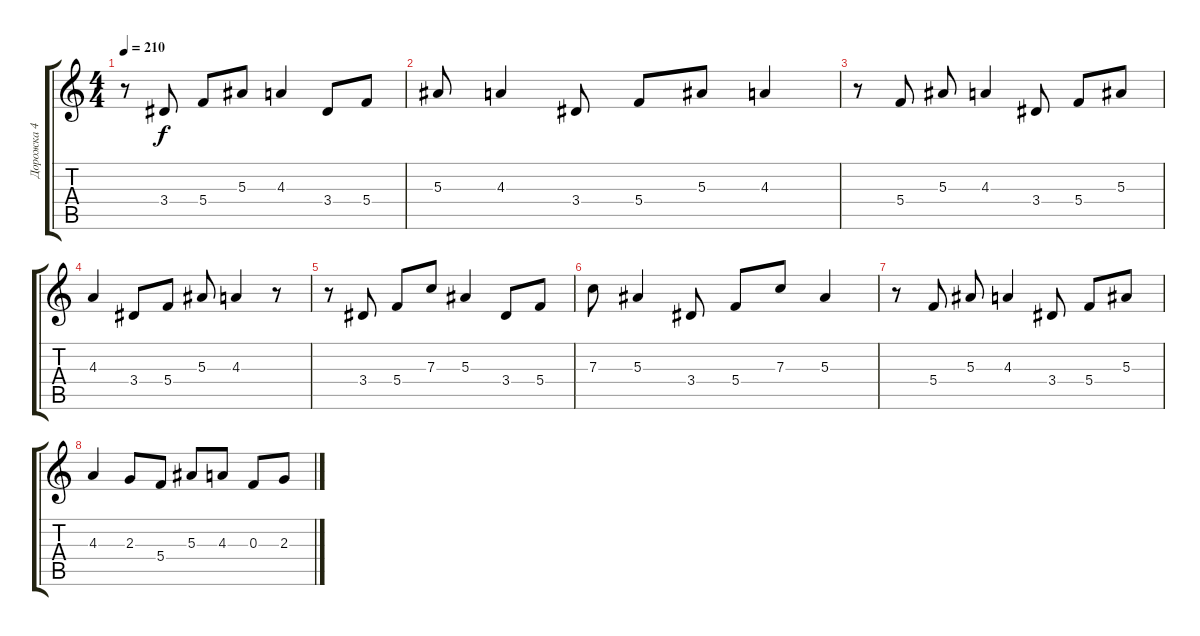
\track ("Дорожка 4" "Дорожка 4") {instrument distortionguitar}
\staff {score tabs}
\tuning (D4 A3 F3 C3 G2 C2) {hide}
\ts (4 4)
\tempo 210
\clef g2
\ks c
r.8{dy f} 3.4.8 5.4.8 5.3.8 4.3.4 3.4.8 5.4.8 |
5.3.8 4.3.4 3.4.8 5.4.8 5.3.8 4.3.4 |
r.8 5.4.8 5.3.8 4.3.4 3.4.8 5.4.8 5.3.8 |
4.3.4 3.4.8 5.4.8 5.3.8 4.3.4 r.8 |
r.8 3.4.8 5.4.8 7.3.8 5.3.4 3.4.8 5.4.8 |
7.3.8 5.3.4 3.4.8 5.4.8 7.3.8 5.3.4 |
r.8 5.4.8 5.3.8 4.3.4 3.4.8 5.4.8 5.3.8 |
4.3.4 2.3.8 5.4.8 5.3.8 4.3.8 0.3.8 2.3.8
